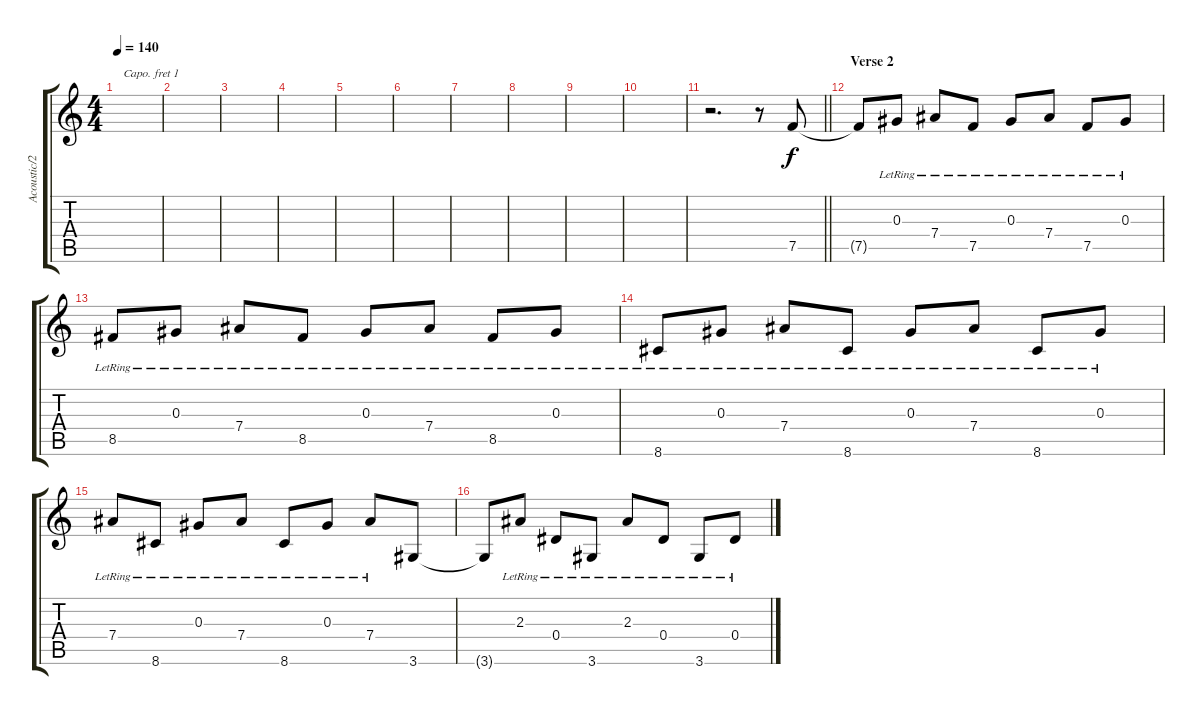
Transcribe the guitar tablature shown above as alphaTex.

\track ("Acoustic/2nd" "Acoustic/2") {instrument acousticguitarsteel}
\staff {score tabs}
\capo 1
\tuning (E4 B3 G3 D3 A2 E2) {hide}
\ts (4 4)
\tempo 140
\clef g2
\ks c
|
|
|
|
|
|
|
|
|
|
\barLineRight lightlight
r.2{d} r.8 7.5.8 |
\section ("" "Verse 2")
7.5{t}.8 0.3{lr}.8 7.4{lr}.8 7.5{lr}.8 0.3{lr}.8 7.4{lr}.8 7.5{lr}.8 0.3{lr}.8 |
8.5{lr}.8 0.3{lr}.8 7.4{lr}.8 8.5{lr}.8 0.3{lr}.8 7.4{lr}.8 8.5{lr}.8 0.3{lr}.8 |
8.6{lr}.8 0.3{lr}.8 7.4{lr}.8 8.6{lr}.8 0.3{lr}.8 7.4{lr}.8 8.6{lr}.8 0.3{lr}.8 |
7.4{lr}.8 8.6{lr}.8 0.3{lr}.8 7.4{lr}.8 8.6{lr}.8 0.3{lr}.8 7.4{lr}.8 3.6.8 |
3.6{t}.8 2.3{lr}.8 0.4{lr}.8 3.6{lr}.8 2.3{lr}.8 0.4{lr}.8 3.6{lr}.8 0.4{lr}.8
